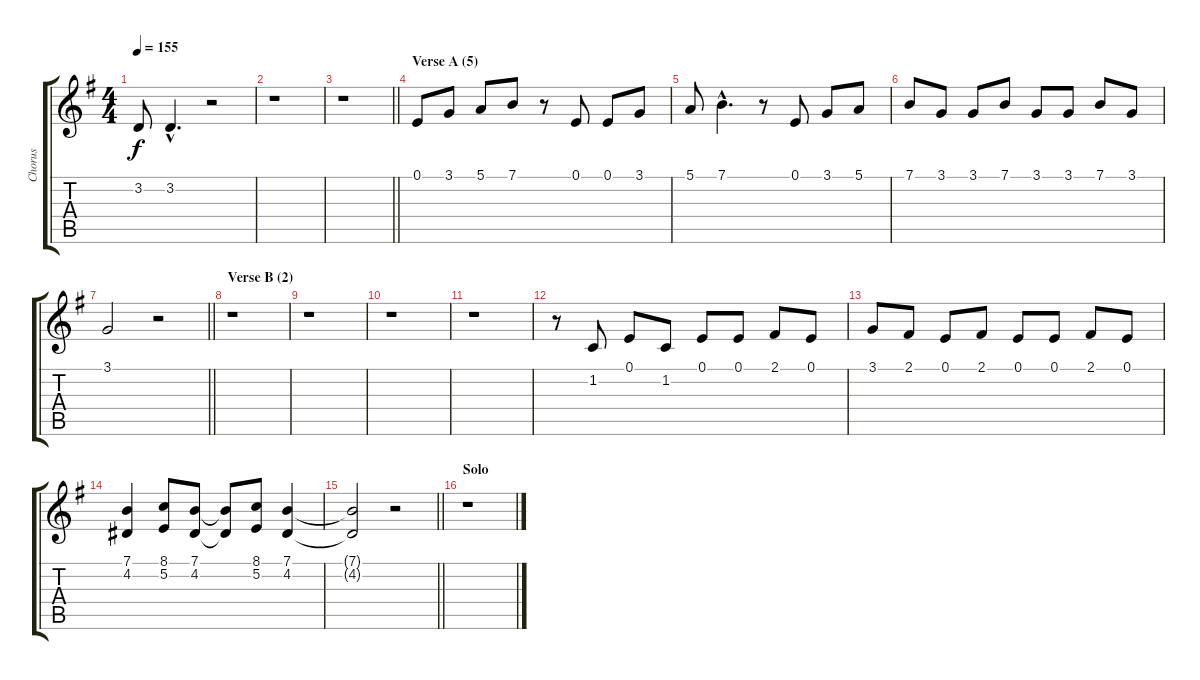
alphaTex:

\track ("Chorus" "Chorus") {instrument sopranosax}
\staff {score tabs}
\tuning (E4 B3 G3 D3 A2 E2) {hide}
\ts (4 4)
\tempo 155
\clef g2
\ks eminor
3.2.8{dy f} 3.2{hac}.4{d} r.2 |
r.1 |
\barLineRight lightlight
r.1 |
\section ("" "Verse A (5)")
0.1.8 3.1.8 5.1.8 7.1.8 r.8 0.1.8 0.1.8 3.1.8 |
5.1.8 7.1{hac}.4{d} r.8 0.1.8 3.1.8 5.1.8 |
7.1.8 3.1.8 3.1.8 7.1.8 3.1.8 3.1.8 7.1.8 3.1.8 |
\barLineRight lightlight
3.1.2 r.2 |
\section ("" "Verse B (2)")
r.1 |
r.1 |
r.1 |
r.1 |
r.8 1.2.8 0.1.8 1.2.8 0.1.8 0.1.8 2.1.8 0.1.8 |
3.1.8 2.1.8 0.1.8 2.1.8 0.1.8 0.1.8 2.1.8 0.1.8 |
(7.1 4.2).4 (8.1 5.2).8 (7.1 4.2).8 (7.1{t} 4.2{t}).8 (8.1 5.2).8 (7.1 4.2).4 |
\barLineRight lightlight
(7.1{t} 4.2{t}).2 r.2 |
\section ("" "Solo")
r.1
